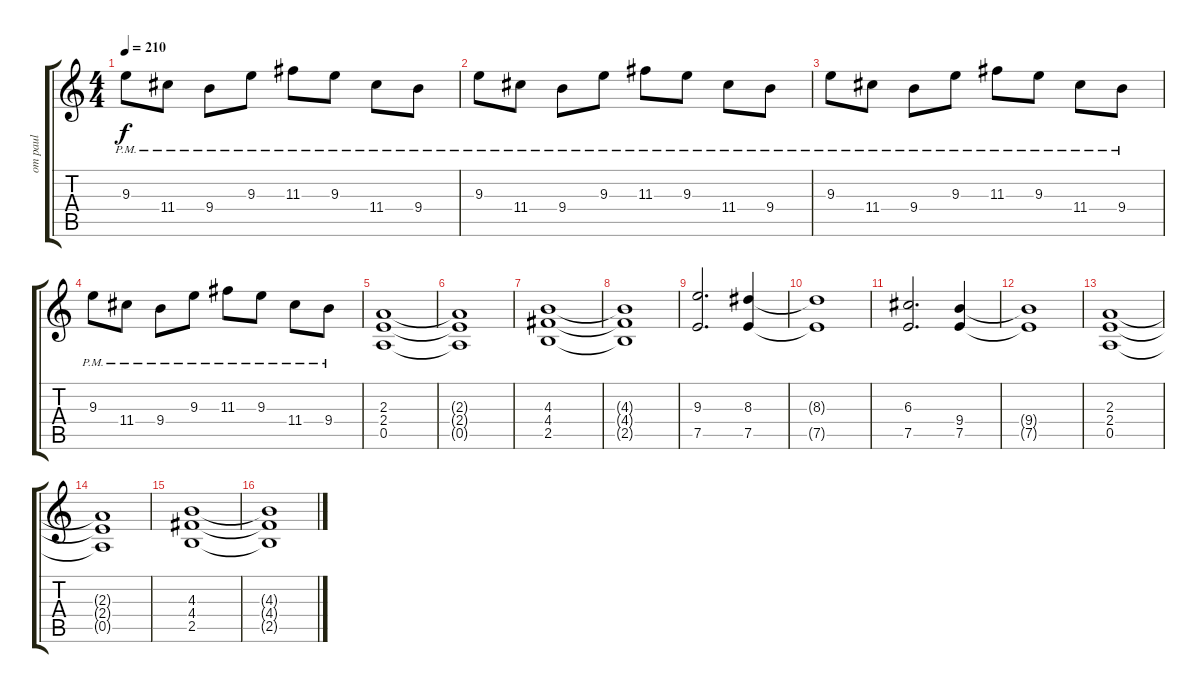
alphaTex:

\track ("om paul" "om paul") {instrument overdrivenguitar}
\staff {score tabs}
\tuning (E4 B3 G3 D3 A2 E2) {hide}
\ts (4 4)
\tempo 210
\clef g2
\ks c
9.3{pm}.8{dy f} 11.4{pm}.8 9.4{pm}.8 9.3{pm}.8 11.3{pm}.8 9.3{pm}.8 11.4{pm}.8 9.4{pm}.8 |
9.3{pm}.8 11.4{pm}.8 9.4{pm}.8 9.3{pm}.8 11.3{pm}.8 9.3{pm}.8 11.4{pm}.8 9.4{pm}.8 |
9.3{pm}.8 11.4{pm}.8 9.4{pm}.8 9.3{pm}.8 11.3{pm}.8 9.3{pm}.8 11.4{pm}.8 9.4{pm}.8 |
9.3{pm}.8 11.4{pm}.8 9.4{pm}.8 9.3{pm}.8 11.3{pm}.8 9.3{pm}.8 11.4{pm}.8 9.4{pm}.8 |
(2.3 2.4 0.5).1 |
(2.3{t} 2.4{t} 0.5{t}).1 |
(4.3 4.4 2.5).1 |
(4.3{t} 4.4{t} 2.5{t}).1 |
(9.3 7.5).2{d} (8.3 7.5).4 |
(8.3{t} 7.5{t}).1 |
(6.3 7.5).2{d} (9.4 7.5).4 |
(9.4{t} 7.5{t}).1 |
(2.3 2.4 0.5).1 |
(2.3{t} 2.4{t} 0.5{t}).1 |
(4.3 4.4 2.5).1 |
(4.3{t} 4.4{t} 2.5{t}).1
